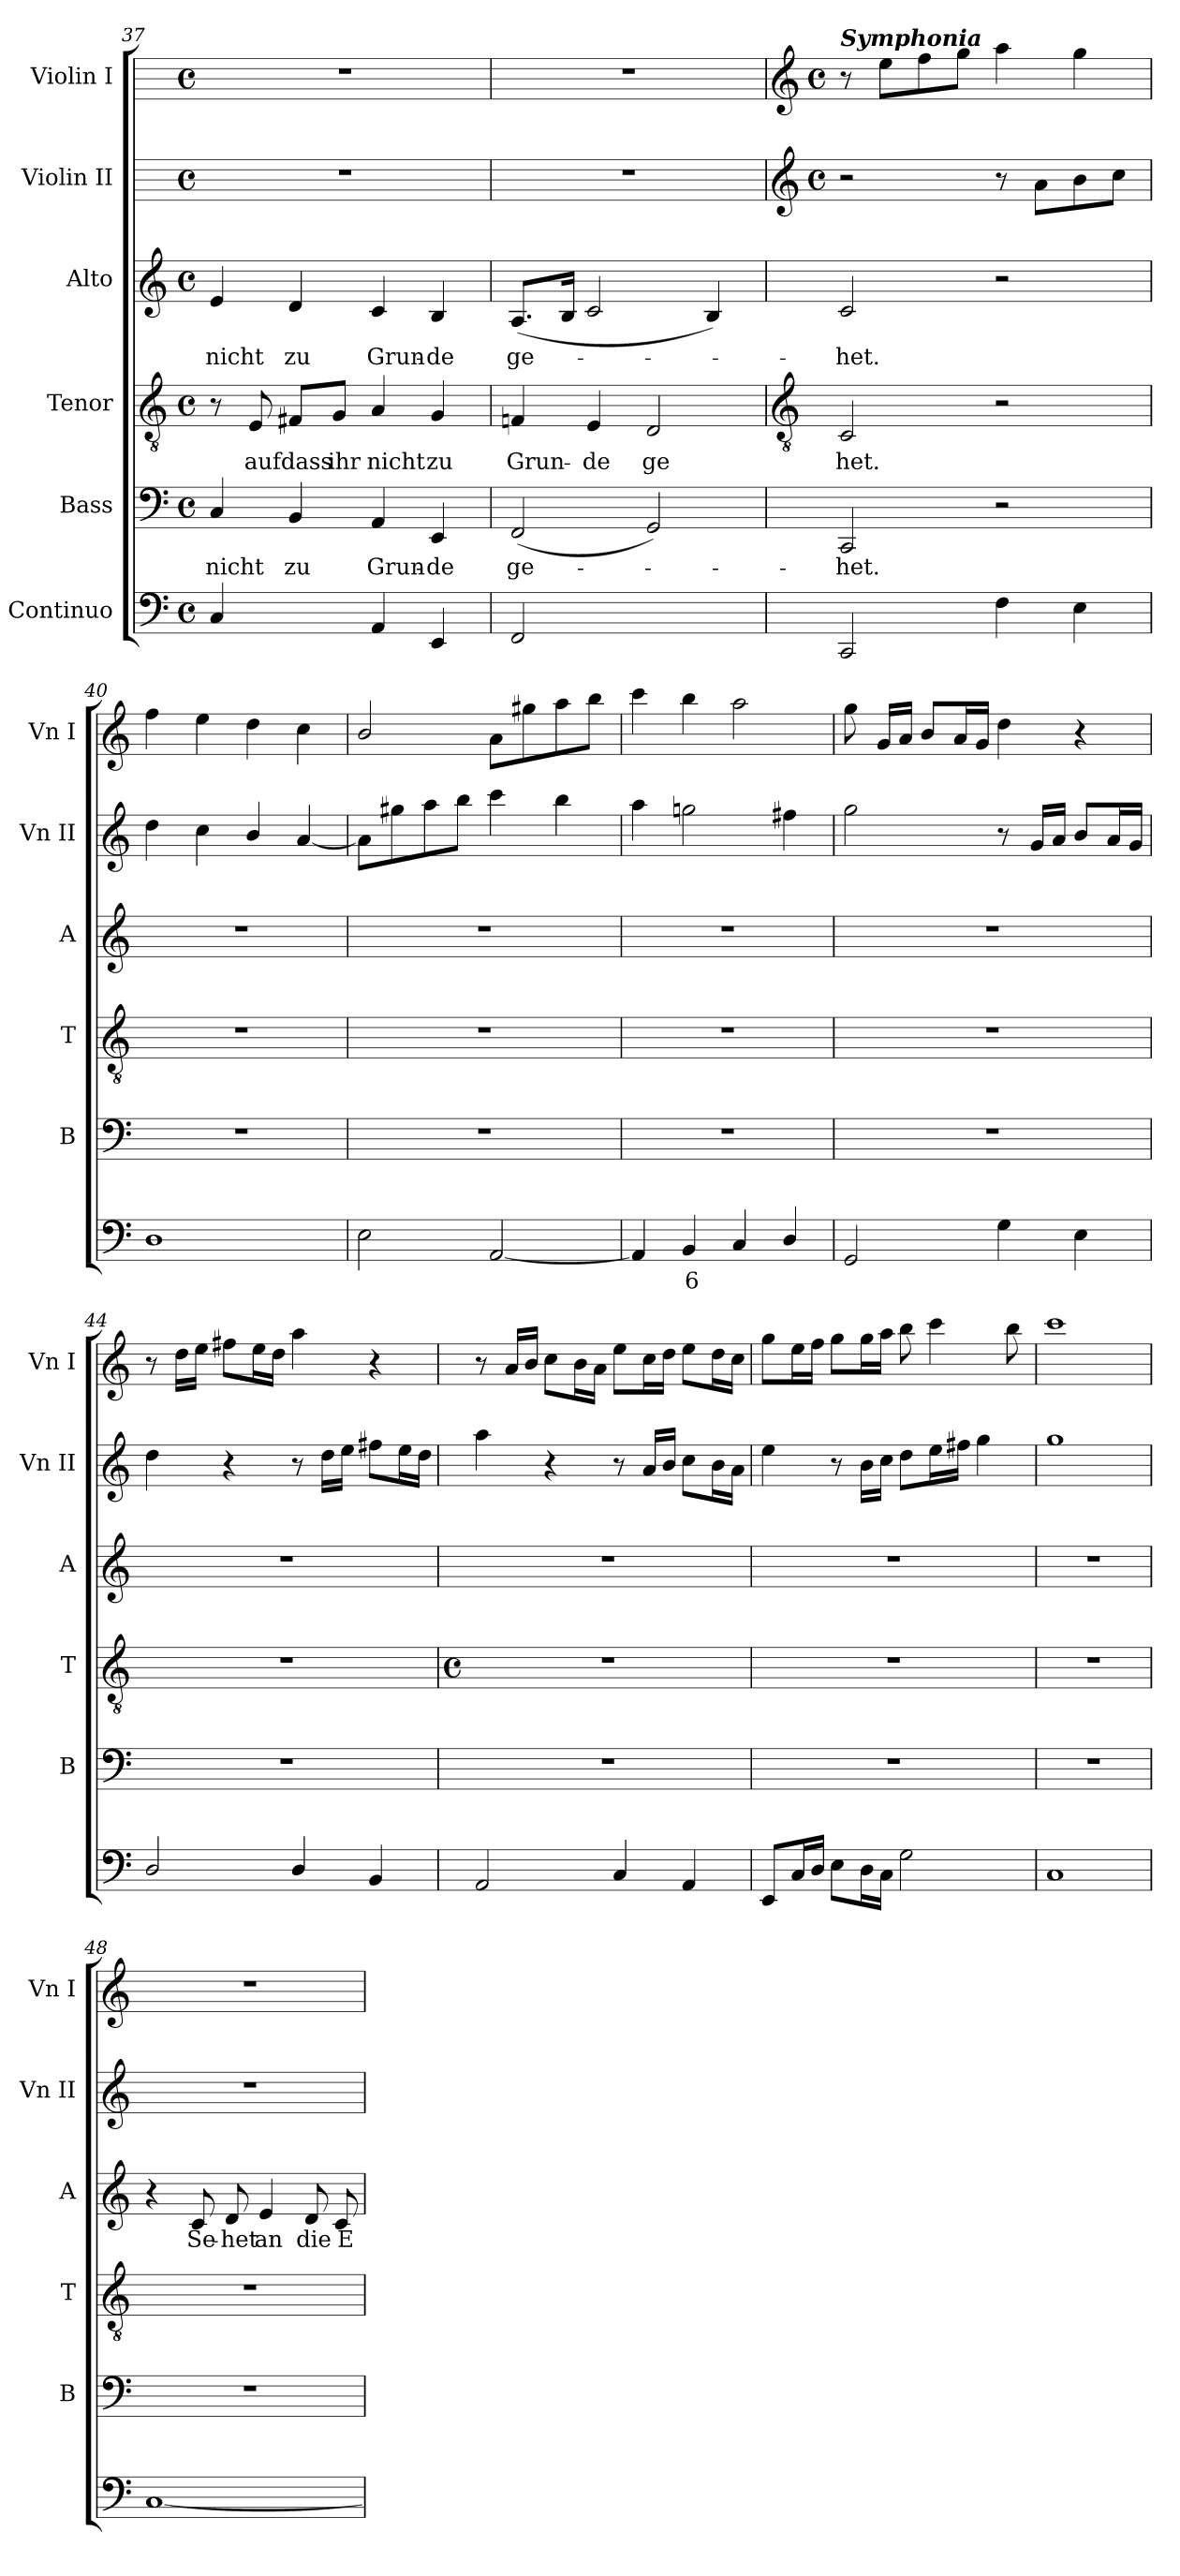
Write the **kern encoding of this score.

**kern	**text	**kern	**text	**kern	**text	**kern	**text	**kern	**kern
*part6	*part6	*part5	*part5	*part4	*part4	*part3	*part3	*part2	*part1
*staff6	*staff6	*staff5	*staff5	*staff4	*staff4	*staff3	*staff3	*staff2	*staff1
*I"Continuo	*	*I"Bass	*	*I"Tenor	*	*I"Alto	*	*I"Violin II	*I"Violin I
*	*	*I'B	*	*I'T	*	*I'A	*	*I'Vn II	*I'Vn I
*clefF4	*	*clefF4	*	*clefGv2	*	*clefG2	*	*	*
*k[]	*	*k[]	*	*k[]	*	*k[]	*	*	*
*C:	*	*C:	*	*C:	*	*C:	*	*	*
*M4/4	*	*M4/4	*	*M4/4	*	*M4/4	*	*M4/4	*M4/4
*met(c)	*	*met(c)	*	*met(c)	*	*met(c)	*	*met(c)	*met(c)
=37	=37	=37	=37	=37	=37	=37	=37	=37	=37
!	!	!	!LO:LY:b	!	!	!	!LO:LY:b	!	!
4C	.	4C	nicht	8r	.	4e	nicht	1r	1r
!	!	!	!	!	!LO:LY:b	!	!	!	!
.	.	.	.	8E	auf	.	.	.	.
!	!LO:LY:b	!	!LO:LY:b	!	!LO:LY:b	!	!LO:LY:b	!	!
[8BByy	5	4BB	zu	8F#X/L	dass	4d	zu	.	.
!	!LO:LY:b	!	!	!	!LO:LY:b	!	!	!	!
8BBLyy]	6	.	.	8G/J	ihr	.	.	.	.
!	!	!	!LO:LY:b	!	!LO:LY:b	!	!LO:LY:b	!	!
4AA	.	4AA	Grun-	4A	nicht	4c	Grun-	.	.
!	!	!	!LO:LY:b	!	!LO:LY:b	!	!LO:LY:b	!	!
4EE	.	4EE	-de	4G	zu	4B	-de	.	.
=38	=38	=38	=38	=38	=38	=38	=38	=38	=38
!	!	!	!LO:LY:b	!	!LO:LY:b	!	!LO:LY:b	!	!
2FF	.	(<2FF	ge-	4Fn	Grun-	(<8.AL	ge-	1r	1r
.	.	.	.	.	.	16BJ	.	.	.
!	!	!	!	!	!LO:LY:b	!	!	!	!
.	.	.	.	4E	-de	2c	.	.	.
!	!LO:LY:b	!	!	!	!LO:LY:b	!	!	!	!
[4GGyy	4	2GG)	.	2D	ge	.	.	.	.
!	!LO:LY:b	!	!	!	!	!	!	!	!
4GGyy]	3	.	.	.	.	4B)	.	.	.
!!LO:LB:g=z
=39	=39	=39	=39	=39	=39	=39	=39	=39	=39
*	*	*	*	*clefGv2	*	*	*	*clefG2	*clefG2
*	*	*	*	*	*	*	*	*k[]	*k[]
*	*	*	*	*	*	*	*	*C:	*C:
*	*	*	*	*	*	*	*	*M4/4	*M4/4
*	*	*	*	*	*	*	*	*met(c)	*met(c)
!	!	!	!	!	!	!	!	!	!LO:TX:a:Bi:t=Symphonia
!	!	!	!LO:LY:b	!	!LO:LY:b	!	!LO:LY:b	!	!
2CC	.	2CC	het.	2C	het.	2c	het.	2r	8r
.	.	.	.	.	.	.	.	.	8eeL
.	.	.	.	.	.	.	.	.	8ff
.	.	.	.	.	.	.	.	.	8ggJ
4F	.	2r	.	2r	.	2r	.	8r	4aa
.	.	.	.	.	.	.	.	8aL	.
4E	.	.	.	.	.	.	.	8b	4gg
.	.	.	.	.	.	.	.	8ccJ	.
=40	=40	=40	=40	=40	=40	=40	=40	=40	=40
1D	.	1r	.	1r	.	1r	.	4dd	4ff
.	.	.	.	.	.	.	.	4cc	4ee
.	.	.	.	.	.	.	.	4b/	4dd
.	.	.	.	.	.	.	.	[4a	4cc
=41	=41	=41	=41	=41	=41	=41	=41	=41	=41
2E	.	1r	.	1r	.	1r	.	8aL]	2b/
.	.	.	.	.	.	.	.	8gg#X	.
.	.	.	.	.	.	.	.	8aa	.
.	.	.	.	.	.	.	.	8bbJ	.
[2AA	.	.	.	.	.	.	.	4ccc	8aL
.	.	.	.	.	.	.	.	.	8gg#X
.	.	.	.	.	.	.	.	4bb	8aa
.	.	.	.	.	.	.	.	.	8bbJ
=42	=42	=42	=42	=42	=42	=42	=42	=42	=42
4AA]	.	1r	.	1r	.	1r	.	4aa	4ccc
!	!LO:LY:b	!	!	!	!	!	!	!	!
4BB	6	.	.	.	.	.	.	2ggn	4bb
4C	.	.	.	.	.	.	.	.	2aa
4D/	.	.	.	.	.	.	.	4ff#X	.
=43	=43	=43	=43	=43	=43	=43	=43	=43	=43
2GG	.	1r	.	1r	.	1r	.	2gg	8gg
.	.	.	.	.	.	.	.	.	16gLL
.	.	.	.	.	.	.	.	.	16aJJ
.	.	.	.	.	.	.	.	.	8bL
.	.	.	.	.	.	.	.	.	16aL
.	.	.	.	.	.	.	.	.	16gJJ
4G	.	.	.	.	.	.	.	8r	4dd
.	.	.	.	.	.	.	.	16gLL	.
.	.	.	.	.	.	.	.	16aJJ	.
4E	.	.	.	.	.	.	.	8bL	4r
.	.	.	.	.	.	.	.	16aL	.
.	.	.	.	.	.	.	.	16gJJ	.
=44	=44	=44	=44	=44	=44	=44	=44	=44	=44
2D/	.	1r	.	1r	.	1r	.	4dd	8r
.	.	.	.	.	.	.	.	.	16ddLL
.	.	.	.	.	.	.	.	.	16eeJJ
.	.	.	.	.	.	.	.	4r	8ff#XL
.	.	.	.	.	.	.	.	.	16eeL
.	.	.	.	.	.	.	.	.	16ddJJ
4D/	.	.	.	.	.	.	.	8r	4aa
.	.	.	.	.	.	.	.	16ddLL	.
.	.	.	.	.	.	.	.	16eeJJ	.
4BB	.	.	.	.	.	.	.	8ff#XL	4r
.	.	.	.	.	.	.	.	16eeL	.
.	.	.	.	.	.	.	.	16ddJJ	.
!!LO:LB:g=z
=45	=45	=45	=45	=45	=45	=45	=45	=45	=45
*	*	*	*	*M4/4	*	*	*	*	*
*	*	*	*	*met(c)	*	*	*	*	*
2AA	.	1r	.	1r	.	1r	.	4aa	8r
.	.	.	.	.	.	.	.	.	16aLL
.	.	.	.	.	.	.	.	.	16bJJ
.	.	.	.	.	.	.	.	4r	8ccL
.	.	.	.	.	.	.	.	.	16bL
.	.	.	.	.	.	.	.	.	16aJJ
4C	.	.	.	.	.	.	.	8r	8eeL
.	.	.	.	.	.	.	.	16aLL	16ccL
.	.	.	.	.	.	.	.	16bJJ	16ddJJ
4AA	.	.	.	.	.	.	.	8ccL	8eeL
.	.	.	.	.	.	.	.	16bL	16ddL
.	.	.	.	.	.	.	.	16aJJ	16ccJJ
=46	=46	=46	=46	=46	=46	=46	=46	=46	=46
8EEL	.	1r	.	1r	.	1r	.	4ee	8ggL
16CL	.	.	.	.	.	.	.	.	16eeL
16DJJ	.	.	.	.	.	.	.	.	16ffJJ
8EL	.	.	.	.	.	.	.	8r	8ggL
16DL	.	.	.	.	.	.	.	16bLL	16ggL
16CJJ	.	.	.	.	.	.	.	16ccJJ	16aaJJ
2G	.	.	.	.	.	.	.	8ddL	8bb
.	.	.	.	.	.	.	.	16eeL	4ccc
.	.	.	.	.	.	.	.	16ff#XJJ	.
.	.	.	.	.	.	.	.	4gg	.
.	.	.	.	.	.	.	.	.	8bb
=47	=47	=47	=47	=47	=47	=47	=47	=47	=47
1C	.	1r	.	1r	.	1r	.	1gg	1ccc
=48	=48	=48	=48	=48	=48	=48	=48	=48	=48
[1C	.	1r	.	1r	.	4r	.	1r	1r
!	!	!	!	!	!	!	!LO:LY:b	!	!
.	.	.	.	.	.	8c	Se-	.	.
!	!	!	!	!	!	!	!LO:LY:b	!	!
.	.	.	.	.	.	8d	-het	.	.
!	!	!	!	!	!	!	!LO:LY:b	!	!
.	.	.	.	.	.	4e	an	.	.
!	!	!	!	!	!	!	!LO:LY:b	!	!
.	.	.	.	.	.	8d	die	.	.
!	!	!	!	!	!	!	!LO:LY:b	!	!
.	.	.	.	.	.	8c	E-	.	.
=	=	=	=	=	=	=	=	=	=
*-	*-	*-	*-	*-	*-	*-	*-	*-	*-
